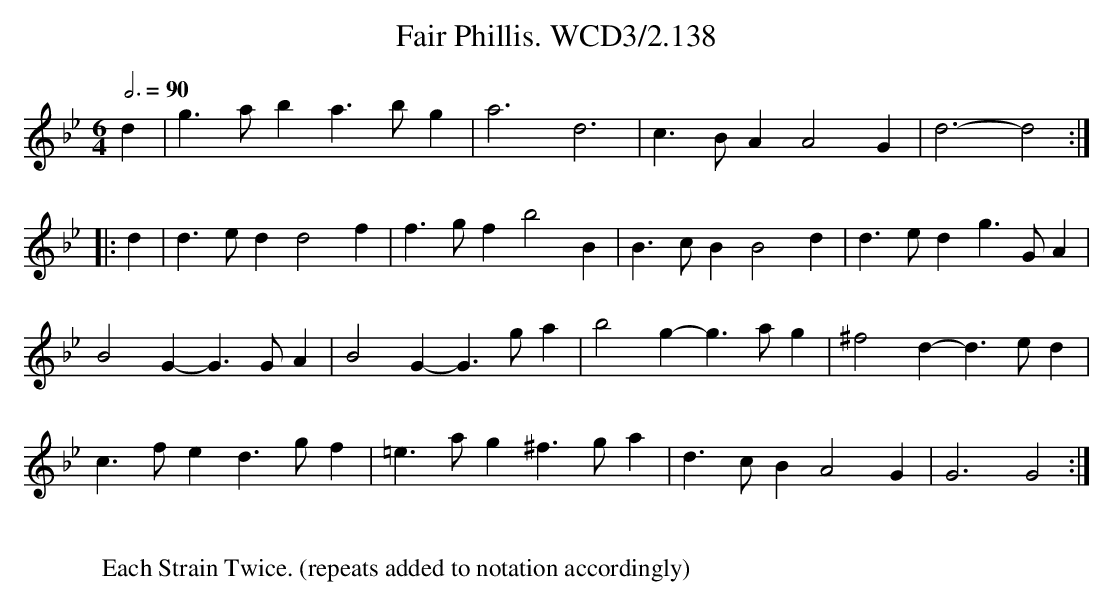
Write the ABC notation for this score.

X:1
T:Fair Phillis. WCD3/2.138
M:6/4
L:1/8
Q:3/4=90
K:Gm
d2|g3ab2 a3bg2|a6d6|c3BA2 A4G2|d6-d4:|
|:d2|d3ed2 d4f2|f3gf2 b4B2|B3cB2 B4d2|d3ed2 g3GA2|
B4G2 -G3GA2|B4G2 -G3ga2|b4g2- g3ag2|^f4d2- d3ed2|
c3fe2 d3gf2|=e3ag2 ^f3ga2|d3cB2 A4G2|G6G4:|
W:
W:Each Strain Twice. (repeats added to notation accordingly)
